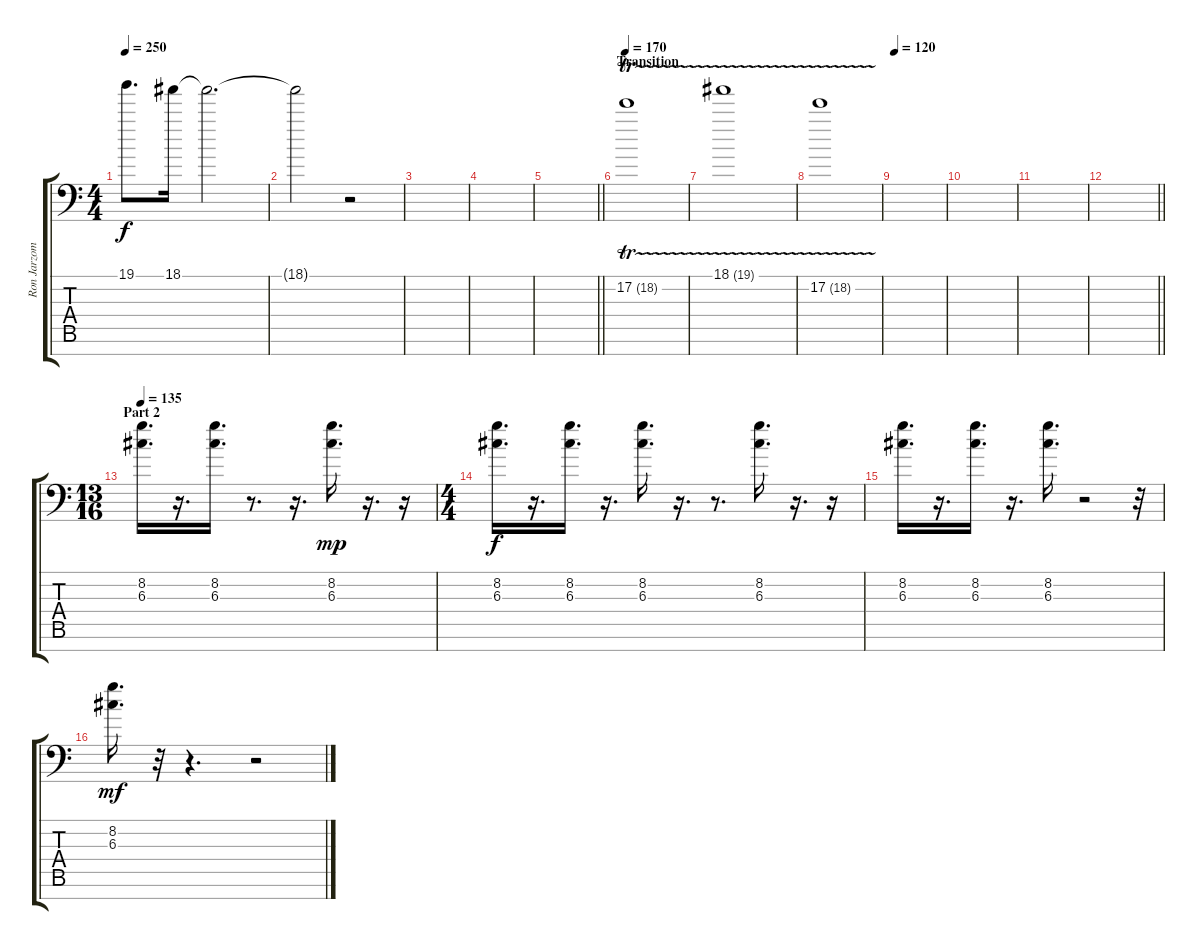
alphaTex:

\track ("Ron Jarzombek - Lead 2" "Ron Jarzom") {instrument distortionguitar}
\staff {score tabs}
\tuning (E4 B3 G3 D3 A2 E2 A1) {hide}
\ts (4 4)
\tempo 250
\clef f4
\ks c
19.1{t}.8{d dy f} 18.1.16 18.1{t}.2{d} |
18.1{t}.2 r.2 |
|
|
\barLineRight lightlight
|
\section ("" "Transition")
\tempo 170
17.2{tr (18 16)}.1{volume 13} |
18.1{tr (19 16)}.1 |
17.2{tr (18 16)}.1 |
\tempo 120
|
|
|
\barLineRight lightlight
|
\ts (13 16)
\section ("" "Part 2")
\tempo 135
(8.2 6.3).16{d} r.16{d} (8.2 6.3).16{d} r.8{d} r.16{d} (8.2 6.3).16{d dy mp} r.16{d} r.16 |
\ts (4 4)
(8.2 6.3).16{d dy f} r.16{d} (8.2 6.3).16{d} r.16{d} (8.2 6.3).16{d} r.16{d} r.8{d} (8.2 6.3).16{d} r.16{d} r.16 |
(8.2 6.3).16{d} r.16{d} (8.2 6.3).16{d} r.16{d} (8.2 6.3).16{d} r.2 r.32 |
(8.2 6.3).16{d dy mf} r.32 r.4{d} r.2
